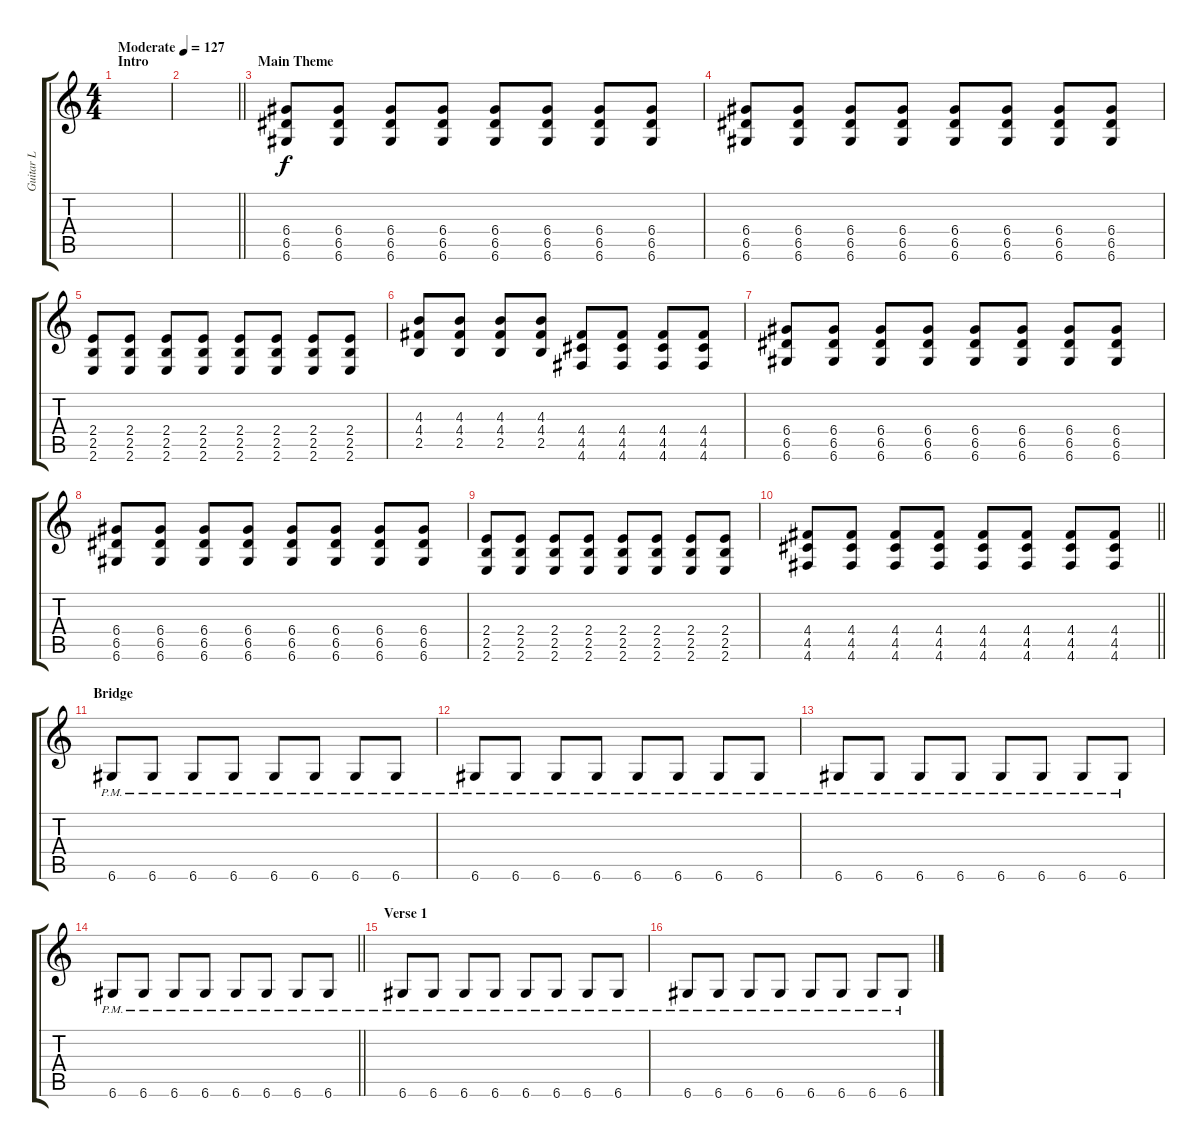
\track ("Guitar L" "Guitar L") {instrument distortionguitar}
\staff {score tabs}
\tuning (E4 B3 G3 D3 A2 D2) {hide}
\ts (4 4)
\section ("" "Intro")
\tempo (127 "Moderate")
\clef g2
\ks c
|
\barLineRight lightlight
|
\section ("" "Main Theme")
(6.4 6.5 6.6).8 (6.4 6.5 6.6).8 (6.4 6.5 6.6).8 (6.4 6.5 6.6).8 (6.4 6.5 6.6).8 (6.4 6.5 6.6).8 (6.4 6.5 6.6).8 (6.4 6.5 6.6).8 |
(6.4 6.5 6.6).8 (6.4 6.5 6.6).8 (6.4 6.5 6.6).8 (6.4 6.5 6.6).8 (6.4 6.5 6.6).8 (6.4 6.5 6.6).8 (6.4 6.5 6.6).8 (6.4 6.5 6.6).8 |
(2.4 2.5 2.6).8 (2.4 2.5 2.6).8 (2.4 2.5 2.6).8 (2.4 2.5 2.6).8 (2.4 2.5 2.6).8 (2.4 2.5 2.6).8 (2.4 2.5 2.6).8 (2.4 2.5 2.6).8 |
(4.3 4.4 2.5).8 (4.3 4.4 2.5).8 (4.3 4.4 2.5).8 (4.3 4.4 2.5).8 (4.4 4.5 4.6).8 (4.4 4.5 4.6).8 (4.4 4.5 4.6).8 (4.4 4.5 4.6).8 |
(6.4 6.5 6.6).8 (6.4 6.5 6.6).8 (6.4 6.5 6.6).8 (6.4 6.5 6.6).8 (6.4 6.5 6.6).8 (6.4 6.5 6.6).8 (6.4 6.5 6.6).8 (6.4 6.5 6.6).8 |
(6.4 6.5 6.6).8 (6.4 6.5 6.6).8 (6.4 6.5 6.6).8 (6.4 6.5 6.6).8 (6.4 6.5 6.6).8 (6.4 6.5 6.6).8 (6.4 6.5 6.6).8 (6.4 6.5 6.6).8 |
(2.4 2.5 2.6).8 (2.4 2.5 2.6).8 (2.4 2.5 2.6).8 (2.4 2.5 2.6).8 (2.4 2.5 2.6).8 (2.4 2.5 2.6).8 (2.4 2.5 2.6).8 (2.4 2.5 2.6).8 |
\barLineRight lightlight
(4.4 4.5 4.6).8 (4.4 4.5 4.6).8 (4.4 4.5 4.6).8 (4.4 4.5 4.6).8 (4.4 4.5 4.6).8 (4.4 4.5 4.6).8 (4.4 4.5 4.6).8 (4.4 4.5 4.6).8 |
\section ("" "Bridge")
6.6{pm}.8 6.6{pm}.8 6.6{pm}.8 6.6{pm}.8 6.6{pm}.8 6.6{pm}.8 6.6{pm}.8 6.6{pm}.8 |
6.6{pm}.8 6.6{pm}.8 6.6{pm}.8 6.6{pm}.8 6.6{pm}.8 6.6{pm}.8 6.6{pm}.8 6.6{pm}.8 |
6.6{pm}.8 6.6{pm}.8 6.6{pm}.8 6.6{pm}.8 6.6{pm}.8 6.6{pm}.8 6.6{pm}.8 6.6{pm}.8 |
\barLineRight lightlight
6.6{pm}.8 6.6{pm}.8 6.6{pm}.8 6.6{pm}.8 6.6{pm}.8 6.6{pm}.8 6.6{pm}.8 6.6{pm}.8 |
\section ("" "Verse 1")
6.6{pm}.8 6.6{pm}.8 6.6{pm}.8 6.6{pm}.8 6.6{pm}.8 6.6{pm}.8 6.6{pm}.8 6.6{pm}.8 |
6.6{pm}.8 6.6{pm}.8 6.6{pm}.8 6.6{pm}.8 6.6{pm}.8 6.6{pm}.8 6.6{pm}.8 6.6{pm}.8
